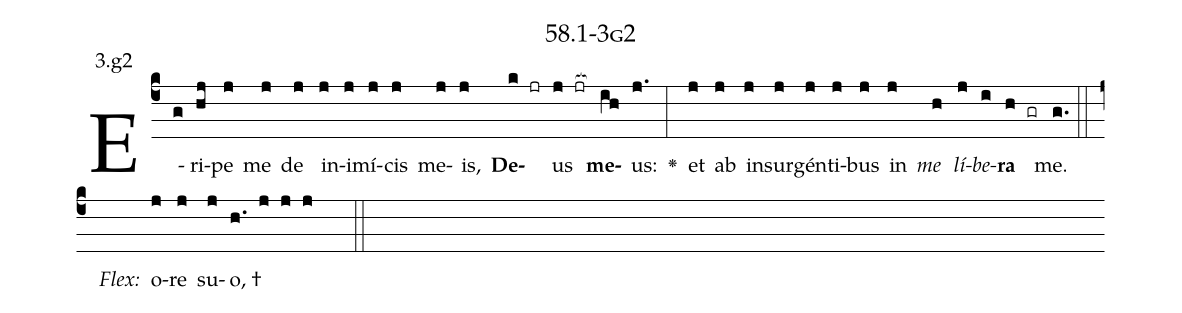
name: 58.1-3g2;
annotation: 3.g2;
%%
(c4)E(g)ri(hj)pe(j) me(j) de(j) in(j)i(j)mí(j)cis(j) me(j)is,(j) <b>De</b>(k jr)us(j jr[ocb:1{]) <b>me</b>(ih[ocb:0}])us:(j.) <v>\greheightstar</v>(:) et(j) ab(j) in(j)sur(j)gén(j)ti(j)bus(j) in(j) <i>me</i>(h) <i>lí</i>(j)<i>be</i>(i)<b>ra</b>(h gr) me.(g.) (::)
<i>Flex:</i>()  o(j)re(j) su(j)o, †(h. j j j  ::)

%E(j) u(h) o(j) u(i) a(h) e.(g.) (::)
